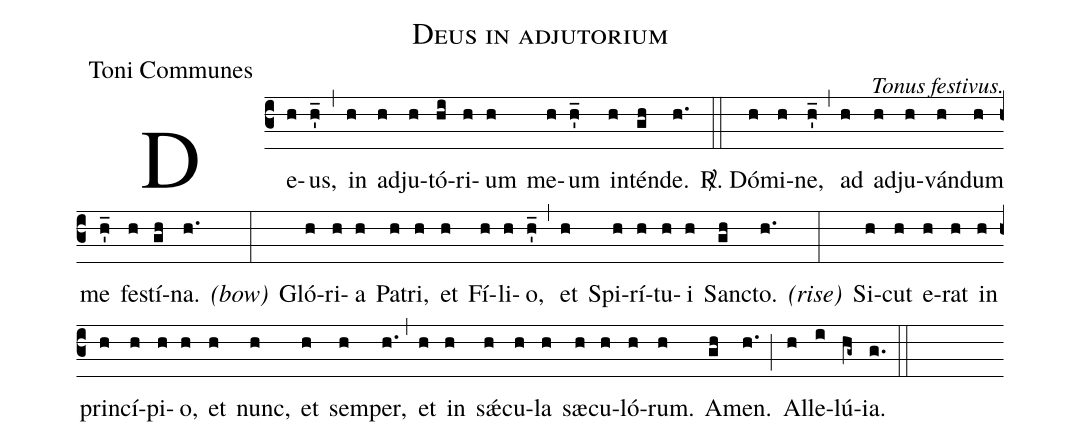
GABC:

name:Deus in adjutorium ;
office-part:Toni Communes;
commentary:Tonus festivus.;
%%
(c3) De(h)us,(h'_) (,) in(h) ad(h)ju(h)tó-(hi)ri(h)um(h) me(h)um(h'_) in(h)tén(gh)de.(h.) (::) <sp>R/</sp>. Dó(h)mi(h)ne,(h'_) (,) ad(h) ad(h)ju-(h)ván(h)dum(h) me(h'_) fe(h)stí(gh)na.(h.) <i><sp>(</sp>bow<sp>)</sp></i>(:) Gló-(h)ri-(h)a(h) Pa(h)tri,(h) et(h) Fí-(h)li-(h)o,(h'_) (,) et(h) Spi-(h)rí-(h)tu-(h)i(h) San(gh)cto.(h.) <i><sp>(</sp>rise<sp>)</sp></i>(:) Si(h)cut(h) e-(h)rat(h) in(h) prin(h)cí(h)pi-(h)o,(h) et(h) nunc,(h) et(h) sem(h)per,(h.) (,) et(h) in(h) s<sp>'ae</sp>(h)cu-(h)la(h) sæ(h)cu-(h)ló(h)rum.(h) A(gh)men.(h.) (;) Al(h)le-(i)lú(hg~)ia.(g.) (::)
